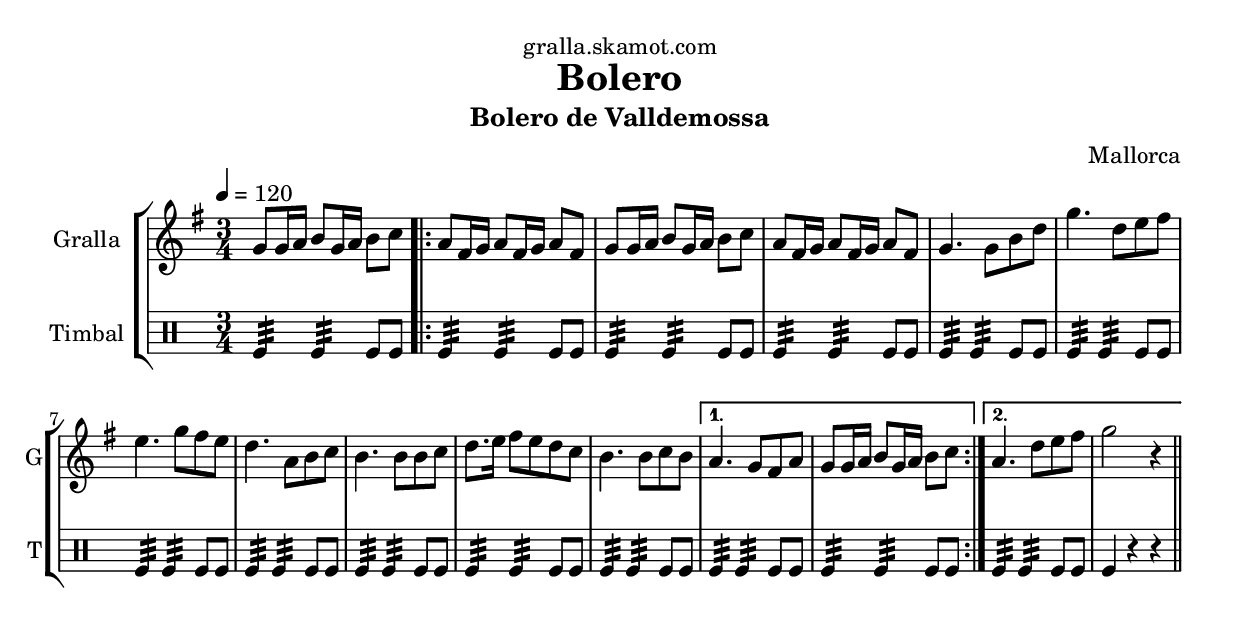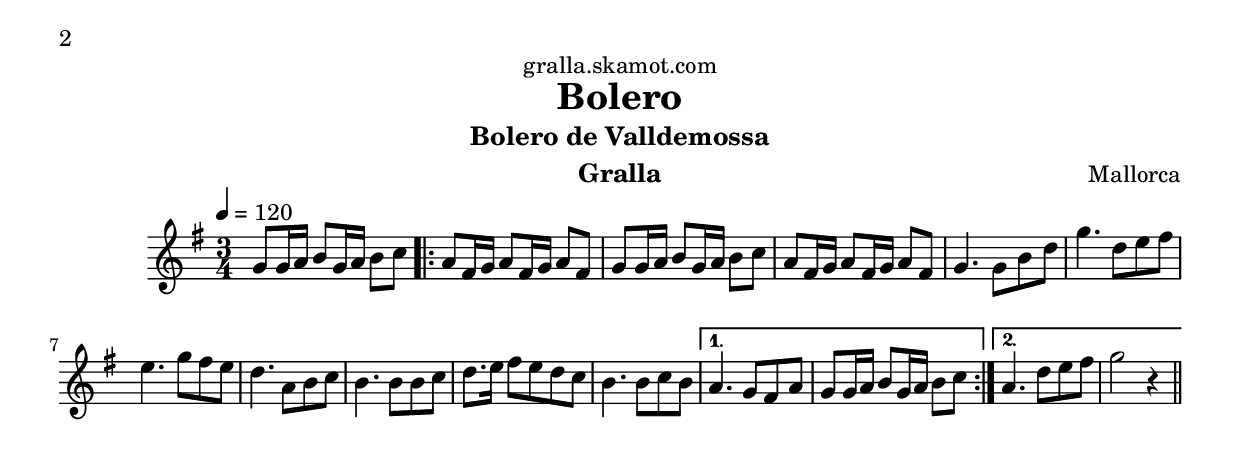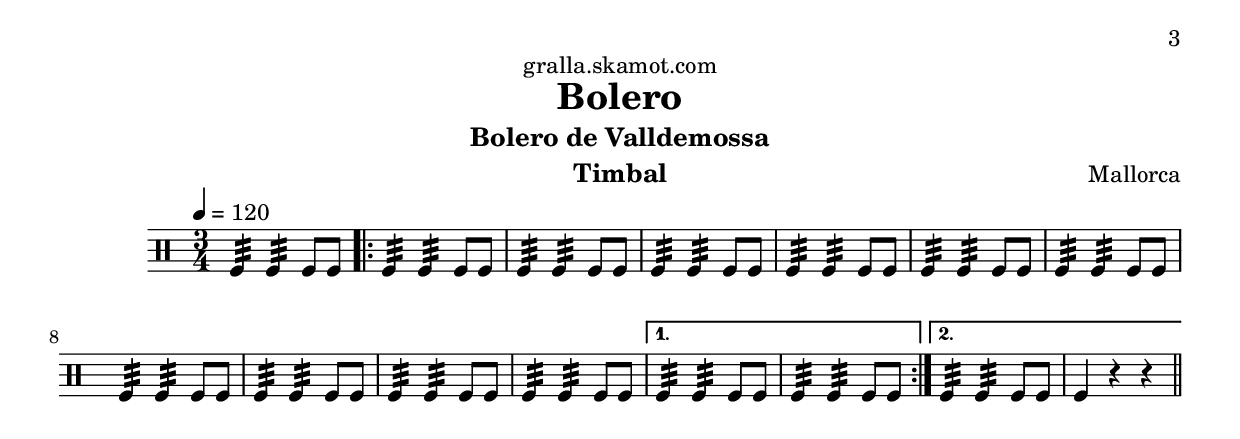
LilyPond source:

\version "2.16.2"

\header {
  dedication="gralla.skamot.com"
  title="Bolero"
  subtitle="Bolero de Valldemossa"
  subsubtitle=""
  poet=""
  meter=""
  piece=""
  composer="Mallorca"
  arranger=""
  opus=""
  instrument=""
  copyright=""
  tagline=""
}

liniaroAa =
\relative g'
{
  \tempo 4=120
  \clef treble
  \key g \major
  \time 3/4
  g8 g16 a b8 g16 a b8 c  |
  \repeat volta 2 { a8 fis16 g a8 fis16 g a8 fis  |
  g8 g16 a b8 g16 a b8 c  |
  a8 fis16 g a8 fis16 g a8 fis  |
  %05
  g4. g8 b d  |
  g4. d8 e fis  |
  e4. g8 fis e  |
  d4. a8 b c  |
  b4. b8 b c  |
  %10
  d8. e16 fis8 e d c  |
  b4. b8 c b }
  \alternative { { a4. g8 fis a  |
  g8 g16 a b8 g16 a b8 c }
  { a4. d8 e fis  |
  %15
  g2 r4 } } \bar "||"
}

liniaroAb =
\drummode
{
  \tempo 4=120
  \time 3/4
  tomfl4:32 tomfl:32 tomfl8 tomfl  |
  \repeat volta 2 { tomfl4:32 tomfl:32 tomfl8 tomfl  |
  tomfl4:32 tomfl:32 tomfl8 tomfl  |
  tomfl4:32 tomfl:32 tomfl8 tomfl  |
  %05
  tomfl4:32 tomfl:32 tomfl8 tomfl  |
  tomfl4:32 tomfl:32 tomfl8 tomfl  |
  tomfl4:32 tomfl:32 tomfl8 tomfl  |
  tomfl4:32 tomfl:32 tomfl8 tomfl  |
  tomfl4:32 tomfl:32 tomfl8 tomfl  |
  %10
  tomfl4:32 tomfl:32 tomfl8 tomfl  |
  tomfl4:32 tomfl:32 tomfl8 tomfl }
  \alternative { { tomfl4:32 tomfl:32 tomfl8 tomfl  |
  tomfl4:32 tomfl:32 tomfl8 tomfl }
  { tomfl4:32 tomfl:32 tomfl8 tomfl  |
  %15
  tomfl4 r r } } \bar "||"
}

\bookpart {
  \score {
    \new StaffGroup {
      \override Score.RehearsalMark #'self-alignment-X = #LEFT
      <<
        \new Staff \with {instrumentName = #"Gralla" shortInstrumentName = #"G"} \liniaroAa
        \new DrumStaff \with {instrumentName = #"Timbal" shortInstrumentName = #"T"} \liniaroAb
      >>
    }
    \layout {}
  }
  \score { \unfoldRepeats
    \new StaffGroup {
      \override Score.RehearsalMark #'self-alignment-X = #LEFT
      <<
        \new Staff \with {instrumentName = #"Gralla" shortInstrumentName = #"G"} \liniaroAa
        \new DrumStaff \with {instrumentName = #"Timbal" shortInstrumentName = #"T"} \liniaroAb
      >>
    }
    \midi {
      \set Staff.midiInstrument = "oboe"
      \set DrumStaff.midiInstrument = "drums"
    }
  }
}

\bookpart {
  \header {instrument="Gralla"}
  \score {
    \new StaffGroup {
      \override Score.RehearsalMark #'self-alignment-X = #LEFT
      <<
        \new Staff \liniaroAa
      >>
    }
    \layout {}
  }
  \score { \unfoldRepeats
    \new StaffGroup {
      \override Score.RehearsalMark #'self-alignment-X = #LEFT
      <<
        \new Staff \liniaroAa
      >>
    }
    \midi {
      \set Staff.midiInstrument = "oboe"
      \set DrumStaff.midiInstrument = "drums"
    }
  }
}

\bookpart {
  \header {instrument="Timbal"}
  \score {
    \new StaffGroup {
      \override Score.RehearsalMark #'self-alignment-X = #LEFT
      <<
        \new DrumStaff \liniaroAb
      >>
    }
    \layout {}
  }
  \score { \unfoldRepeats
    \new StaffGroup {
      \override Score.RehearsalMark #'self-alignment-X = #LEFT
      <<
        \new DrumStaff \liniaroAb
      >>
    }
    \midi {
      \set Staff.midiInstrument = "oboe"
      \set DrumStaff.midiInstrument = "drums"
    }
  }
}

